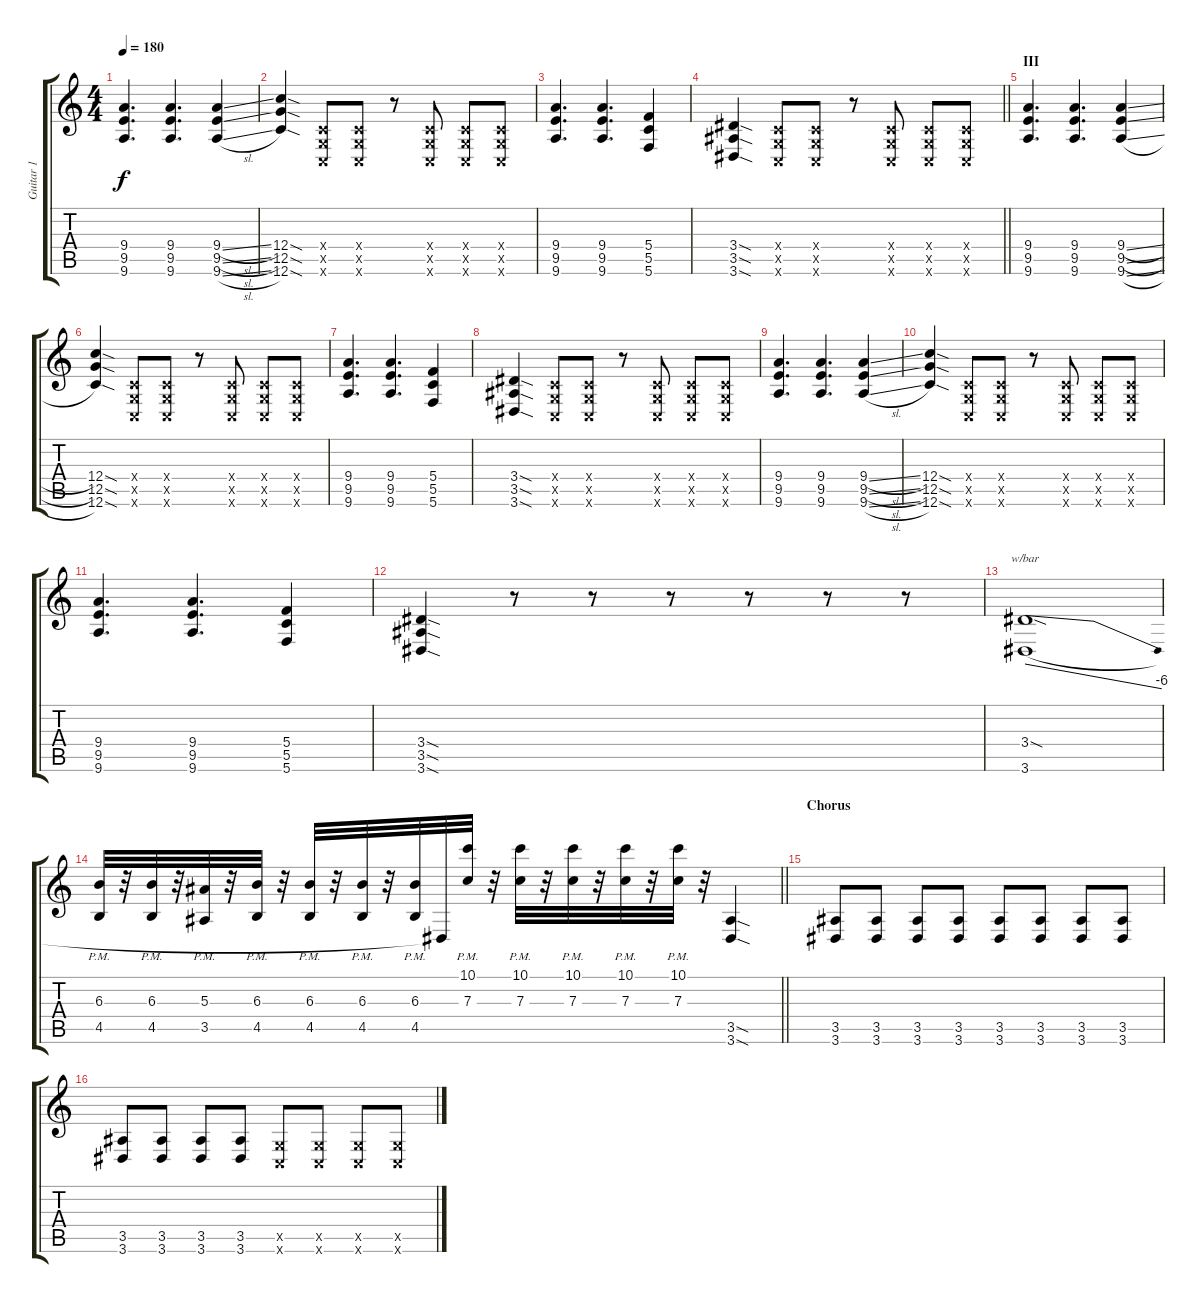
\track ("Guitar 1" "Guitar 1") {instrument distortionguitar}
\staff {score tabs}
\tuning (D4 A3 F3 C3 G2 C2) {hide}
\ts (4 4)
\tempo 180
\clef g2
\ks c
(9.4 9.5 9.6).4{d dy f} (9.4 9.5 9.6).4{d} (9.4{sl} 9.5{sl} 9.6{sl}).4 |
(12.4{sod} 12.5{sod} 12.6{sod}).4 (0.4{x} 0.5{x} 0.6{x}).8 (0.4{x} 0.5{x} 0.6{x}).8 r.8 (0.4{x} 0.5{x} 0.6{x}).8 (0.4{x} 0.5{x} 0.6{x}).8 (0.4{x} 0.5{x} 0.6{x}).8 |
(9.4 9.5 9.6).4{d} (9.4 9.5 9.6).4{d} (5.4 5.5 5.6).4 |
\barLineRight lightlight
(3.4{sod} 3.5{sod} 3.6{sod}).4 (0.4{x} 0.5{x} 0.6{x}).8 (0.4{x} 0.5{x} 0.6{x}).8 r.8 (0.4{x} 0.5{x} 0.6{x}).8 (0.4{x} 0.5{x} 0.6{x}).8 (0.4{x} 0.5{x} 0.6{x}).8 |
\section ("" "III")
(9.4 9.5 9.6).4{d} (9.4 9.5 9.6).4{d} (9.4{sl} 9.5{sl} 9.6{sl}).4 |
(12.4{sod} 12.5{sod} 12.6{sod}).4 (0.4{x} 0.5{x} 0.6{x}).8 (0.4{x} 0.5{x} 0.6{x}).8 r.8 (0.4{x} 0.5{x} 0.6{x}).8 (0.4{x} 0.5{x} 0.6{x}).8 (0.4{x} 0.5{x} 0.6{x}).8 |
(9.4 9.5 9.6).4{d} (9.4 9.5 9.6).4{d} (5.4 5.5 5.6).4 |
(3.4{sod} 3.5{sod} 3.6{sod}).4 (0.4{x} 0.5{x} 0.6{x}).8 (0.4{x} 0.5{x} 0.6{x}).8 r.8 (0.4{x} 0.5{x} 0.6{x}).8 (0.4{x} 0.5{x} 0.6{x}).8 (0.4{x} 0.5{x} 0.6{x}).8 |
(9.4 9.5 9.6).4{d} (9.4 9.5 9.6).4{d} (9.4{sl} 9.5{sl} 9.6{sl}).4 |
(12.4{sod} 12.5{sod} 12.6{sod}).4 (0.4{x} 0.5{x} 0.6{x}).8 (0.4{x} 0.5{x} 0.6{x}).8 r.8 (0.4{x} 0.5{x} 0.6{x}).8 (0.4{x} 0.5{x} 0.6{x}).8 (0.4{x} 0.5{x} 0.6{x}).8 |
(9.4 9.5 9.6).4{d} (9.4 9.5 9.6).4{d} (5.4 5.5 5.6).4 |
(3.4{sod} 3.5{sod} 3.6{sod}).4 r.8 r.8 r.8 r.8 r.8 r.8 |
(3.4{sod} 3.6).1{tbe (dive default 0 0 60 -24)} |
\barLineRight lightlight
(6.3{pm} 4.5{pm}).32 r.32 (6.3{pm} 4.5{pm}).32 r.32 (5.3{pm} 3.5{pm}).32 r.32 (6.3{pm} 4.5{pm}).32 r.32 (6.3{pm} 4.5{pm}).32 r.32 (6.3{pm} 4.5{pm}).32 r.32 (6.3{pm} 4.5{pm}).32 3.6{t}.32 (10.1{pm} 7.3{pm}).32 r.32 (10.1{pm} 7.3{pm}).32 r.32 (10.1{pm} 7.3{pm}).32 r.32 (10.1{pm} 7.3{pm}).32 r.32 (10.1{pm} 7.3{pm}).32 r.32 (3.5{sod} 3.6{sod}).4 |
\section ("" "Chorus")
(3.5 3.6).8 (3.5 3.6).8 (3.5 3.6).8 (3.5 3.6).8 (3.5 3.6).8 (3.5 3.6).8 (3.5 3.6).8 (3.5 3.6).8 |
(3.5 3.6).8 (3.5 3.6).8 (3.5 3.6).8 (3.5 3.6).8 (0.5{x} 0.6{x}).8 (0.5{x} 0.6{x}).8 (0.5{x} 0.6{x}).8 (0.5{x} 0.6{x}).8
